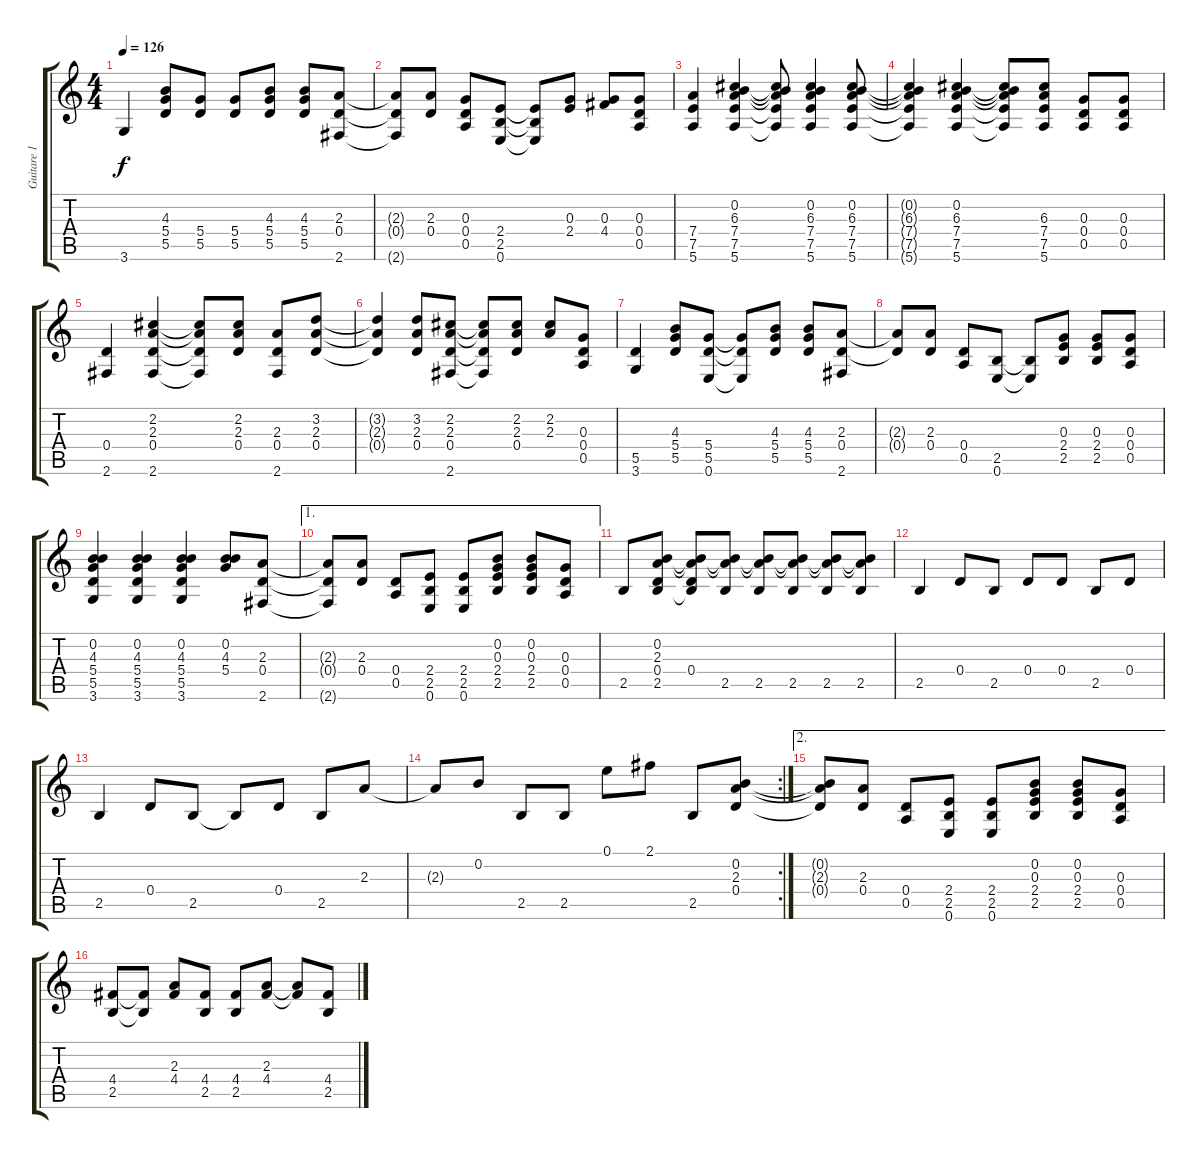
\track ("Guitare 1" "Guitare 1") {instrument distortionguitar}
\staff {score tabs}
\tuning (E4 B3 G3 D3 A2 E2) {hide}
\ts (4 4)
\tempo 126
\clef g2
\ks c
3.6.4{dy f} (4.3 5.4 5.5).8 (5.4 5.5).8 (5.4 5.5).8 (4.3 5.4 5.5).8 (4.3 5.4 5.5).8 (2.3 0.4 2.6).8 |
(2.3{t} 0.4{t} 2.6{t}).8 (2.3 0.4).8 (0.3 0.4 0.5).8 (2.4 2.5 0.6).8 (2.4{t} 2.5{t} 0.6{t}).8 (0.3 2.4).8 (0.3 4.4).8 (0.3 0.4 0.5).8 |
(7.4 7.5 5.6).4 (0.2 6.3 7.4 7.5 5.6).4 (0.2{t} 6.3{t} 7.4{t} 7.5{t} 5.6{t}).8 (0.2 6.3 7.4 7.5 5.6).4 (0.2 6.3 7.4 7.5 5.6).8 |
(0.2{t} 6.3{t} 7.4{t} 7.5{t} 5.6{t}).4 (0.2 6.3 7.4 7.5 5.6).4 (0.2{t} 6.3{t} 7.4{t} 7.5{t} 5.6{t}).8 (6.3 7.4 7.5 5.6).8 (0.3 0.4 0.5).8 (0.3 0.4 0.5).8 |
(0.4 2.6).4 (2.2 2.3 0.4 2.6).4 (2.2{t} 2.3{t} 0.4{t} 2.6{t}).8 (2.2 2.3 0.4).8 (2.3 0.4 2.6).8 (3.2 2.3 0.4).8 |
(3.2{t} 2.3{t} 0.4{t}).4 (3.2 2.3 0.4).8 (2.2 2.3 0.4 2.6).8 (2.2{t} 2.3{t} 0.4{t} 2.6{t}).8 (2.2 2.3 0.4).8 (2.2 2.3).8 (0.3 0.4 0.5).8 |
(5.5 3.6).4 (4.3 5.4 5.5).8 (5.4 5.5 0.6).8 (5.4{t} 5.5{t} 0.6{t}).8 (4.3 5.4 5.5).8 (4.3 5.4 5.5).8 (2.3 0.4 2.6).8 |
(2.3{t} 0.4{t}).8 (2.3 0.4).8 (0.4 0.5).8 (2.5 0.6).8 (2.5{t} 0.6{t}).8 (0.3 2.4 2.5).8 (0.3 2.4 2.5).8 (0.3 0.4 0.5).8 |
(0.2 4.3 5.4 5.5 3.6).4 (0.2 4.3 5.4 5.5 3.6).4 (0.2 4.3 5.4 5.5 3.6).4 (0.2 4.3 5.4).8 (2.3 0.4 2.6).8 |
\ae 1
(2.3{t} 0.4{t} 2.6{t}).8 (2.3 0.4).8 (0.4 0.5).8 (2.4 2.5 0.6).8 (2.4 2.5 0.6).8 (0.2 0.3 2.4 2.5).8 (0.2 0.3 2.4 2.5).8 (0.3 0.4 0.5).8 |
2.5.8 (0.2 2.3 0.4 2.5).8 (0.2{t} 2.3{t} 0.4 2.5{t}).8 (0.2{t} 2.3{t} 2.5).8 (0.2{t} 2.3{t} 2.5).8 (0.2{t} 2.3{t} 2.5).8 (0.2{t} 2.3{t} 2.5).8 (0.2{t} 2.3{t} 2.5).8 |
2.5.4 0.4.8 2.5.8 0.4.8 0.4.8 2.5.8 0.4.8 |
2.5.4 0.4.8 2.5.8 2.5{t}.8 0.4.8 2.5.8 2.3.8 |
\rc 2
2.3{t}.8 0.2.8 2.5.8 2.5.8 0.1.8 2.1.8 2.5.8 (0.2 2.3 0.4).8 |
\ae 2
(0.2{t} 2.3{t} 0.4{t}).8 (2.3 0.4).8 (0.4 0.5).8 (2.4 2.5 0.6).8 (2.4 2.5 0.6).8 (0.2 0.3 2.4 2.5).8 (0.2 0.3 2.4 2.5).8 (0.3 0.4 0.5).8 |
(4.4 2.5).8 (4.4{t} 2.5{t}).8 (2.3 4.4).8 (4.4 2.5).8 (4.4 2.5).8 (2.3 4.4).8 (2.3{t} 4.4{t}).8 (4.4 2.5).8
